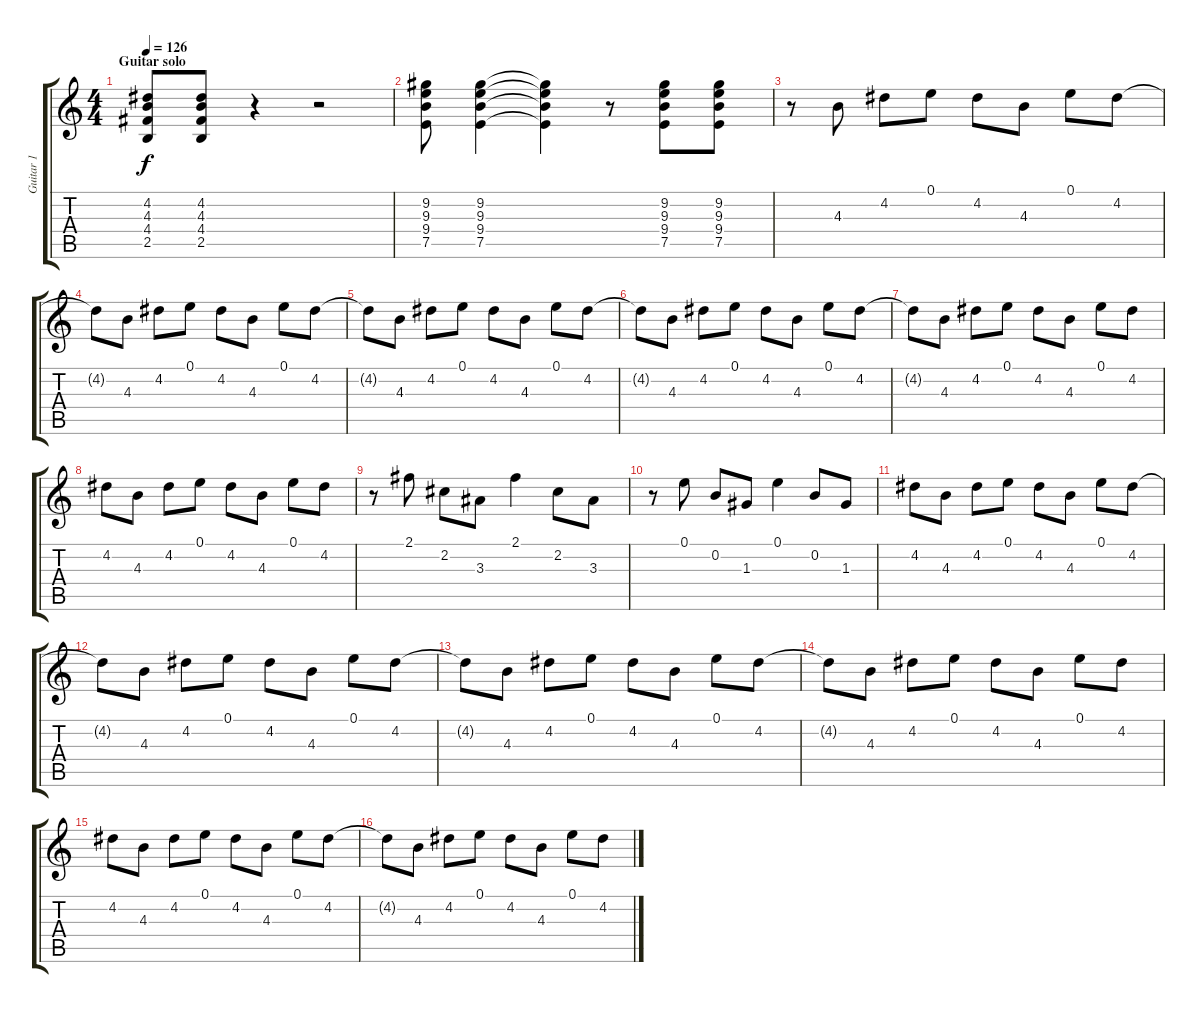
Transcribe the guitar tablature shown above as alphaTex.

\track ("Guitar 1" "Guitar 1") {instrument overdrivenguitar}
\staff {score tabs}
\tuning (E4 B3 G3 D3 A2 E2) {hide}
\ts (4 4)
\section ("" "Guitar solo")
\tempo 126
\clef g2
\ks c
(4.2 4.3 4.4 2.5).8{dy f} (4.2 4.3 4.4 2.5).8 r.4 r.2 |
(9.2 9.3 9.4 7.5).8 (9.2 9.3 9.4 7.5).4 (9.2{t} 9.3{t} 9.4{t} 7.5{t}).4 r.8 (9.2 9.3 9.4 7.5).8 (9.2 9.3 9.4 7.5).8 |
r.8 4.3.8 4.2.8 0.1.8 4.2.8 4.3.8 0.1.8 4.2.8 |
4.2{t}.8 4.3.8 4.2.8 0.1.8 4.2.8 4.3.8 0.1.8 4.2.8 |
4.2{t}.8 4.3.8 4.2.8 0.1.8 4.2.8 4.3.8 0.1.8 4.2.8 |
4.2{t}.8 4.3.8 4.2.8 0.1.8 4.2.8 4.3.8 0.1.8 4.2.8 |
4.2{t}.8 4.3.8 4.2.8 0.1.8 4.2.8 4.3.8 0.1.8 4.2.8 |
4.2.8 4.3.8 4.2.8 0.1.8 4.2.8 4.3.8 0.1.8 4.2.8 |
r.8 2.1.8 2.2.8 3.3.8 2.1.4 2.2.8 3.3.8 |
r.8 0.1.8 0.2.8 1.3.8 0.1.4 0.2.8 1.3.8 |
4.2.8 4.3.8 4.2.8 0.1.8 4.2.8 4.3.8 0.1.8 4.2.8 |
4.2{t}.8 4.3.8 4.2.8 0.1.8 4.2.8 4.3.8 0.1.8 4.2.8 |
4.2{t}.8 4.3.8 4.2.8 0.1.8 4.2.8 4.3.8 0.1.8 4.2.8 |
4.2{t}.8 4.3.8 4.2.8 0.1.8 4.2.8 4.3.8 0.1.8 4.2.8 |
4.2.8 4.3.8 4.2.8 0.1.8 4.2.8 4.3.8 0.1.8 4.2.8 |
4.2{t}.8 4.3.8 4.2.8 0.1.8 4.2.8 4.3.8 0.1.8 4.2.8
